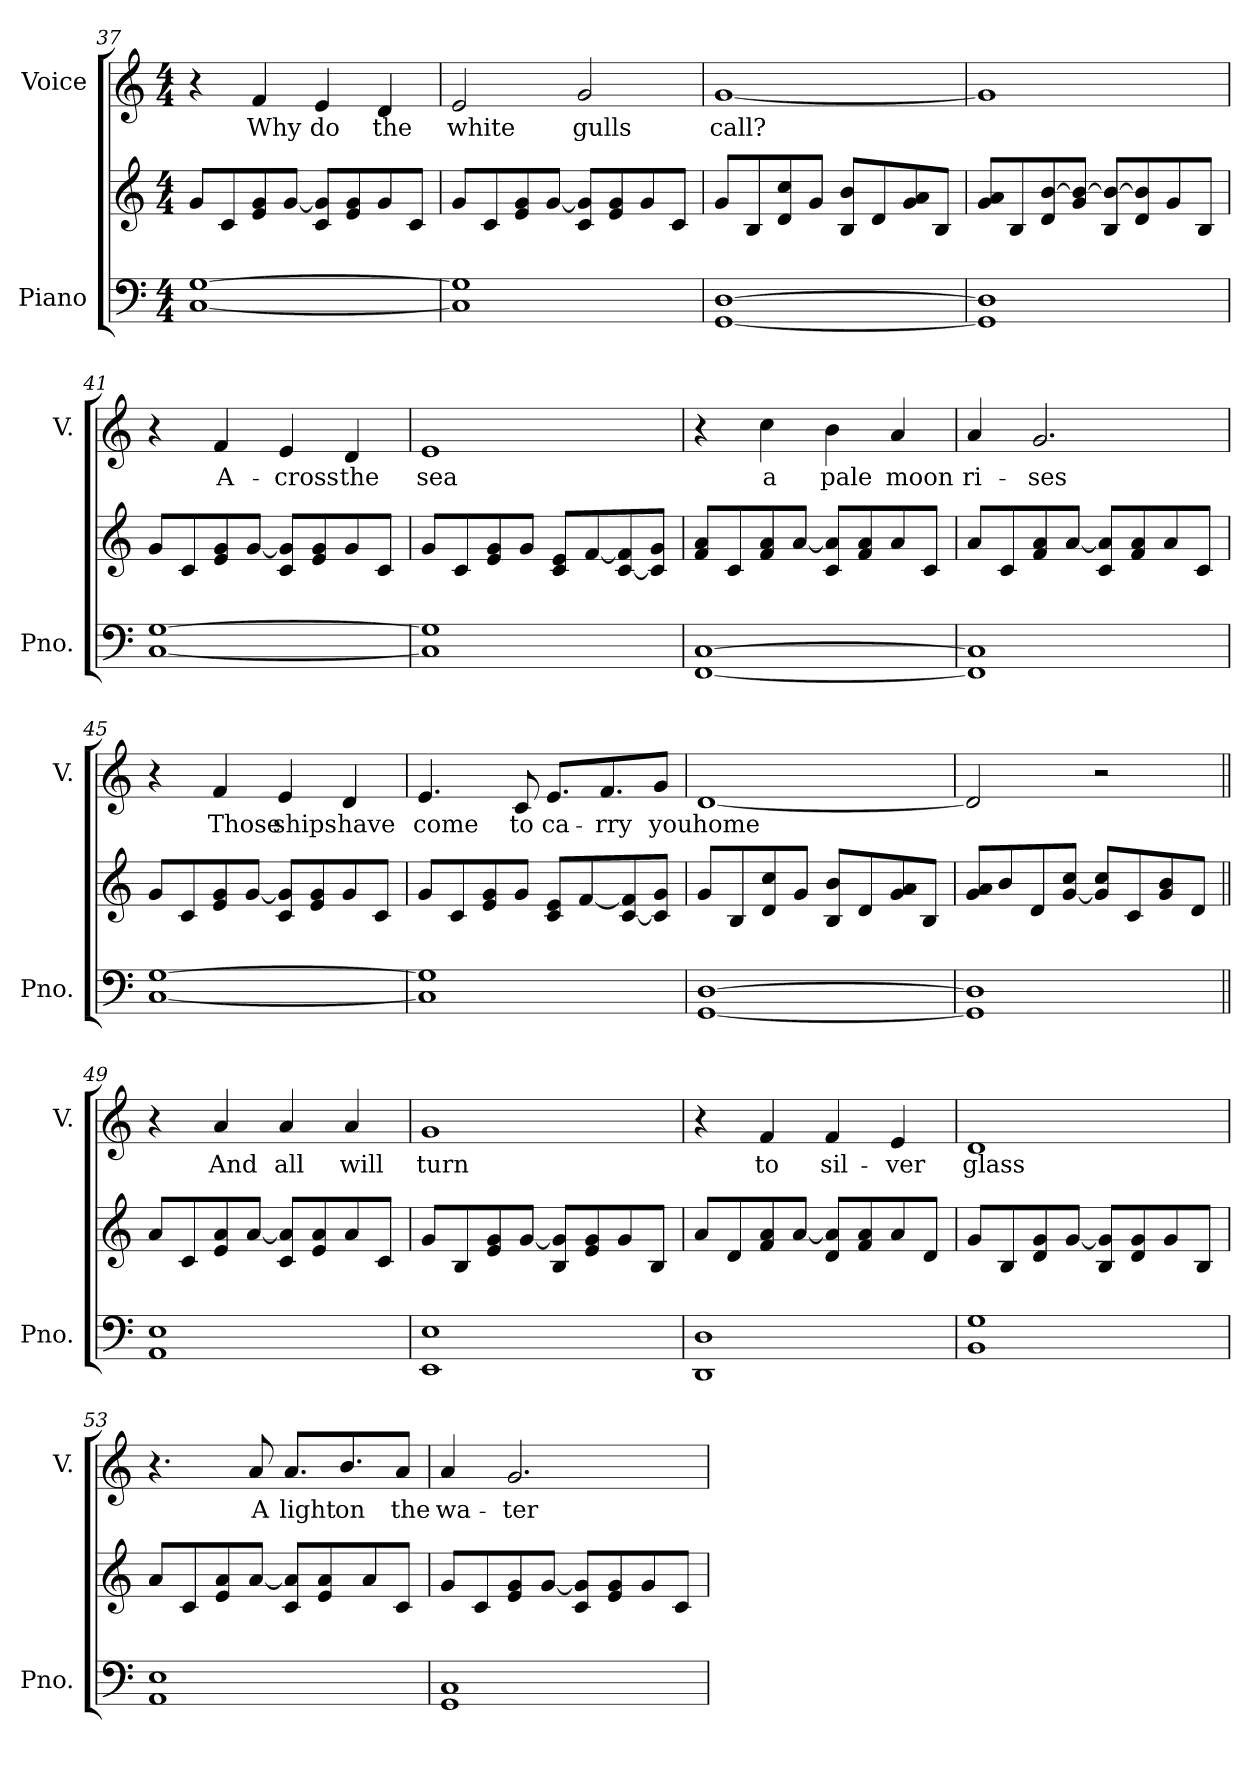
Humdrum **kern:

**kern	**kern	**kern	**text
*part2	*part2	*part1	*part1
*staff3	*staff2	*staff1	*staff1
*I"Piano	*	*I"Voice	*
*I'Pno.	*	*I'V.	*
*clefF4	*clefG2	*clefG2	*
*k[]	*k[]	*k[]	*
*M4/4	*M4/4	*M4/4	*
=37	=37	=37	=37
[1C [1G	8g/L	4r	.
.	8c/	.	.
!	!	!	!LO:LY:b
.	8e/ 8g/	4f/	Why
.	[8g/J	.	.
!	!	!	!LO:LY:b
.	8c/ 8g/]L	4e/	do
.	8e/ 8g/	.	.
!	!	!	!LO:LY:b
.	8g/	4d/	the
.	8c/J	.	.
=38	=38	=38	=38
!	!	!	!LO:LY:b
1C] 1G]	8g/L	2e/	white
.	8c/	.	.
.	8e/ 8g/	.	.
.	[8g/J	.	.
!	!	!	!LO:LY:b
.	8c/ 8g/]L	2g/	gulls
.	8e/ 8g/	.	.
.	8g/	.	.
.	8c/J	.	.
=39	=39	=39	=39
!	!	!	!LO:LY:b
[1GG [1D	8g/L	[1g	call?
.	8B/	.	.
.	8d/ 8cc/	.	.
.	8g/J	.	.
.	8B/ 8b/L	.	.
.	8d/	.	.
.	8g/ 8a/	.	.
.	8B/J	.	.
!!LO:LB:g=z
=40	=40	=40	=40
1GG] 1D]	8g/ 8a/L	1g]	.
.	8B/	.	.
.	8d/ [8b/	.	.
.	8g/ 8b/_J	.	.
.	8B/ 8b/_L	.	.
.	8d/ 8b/]	.	.
.	8g/	.	.
.	8B/J	.	.
=41	=41	=41	=41
[1C [1G	8g/L	4r	.
.	8c/	.	.
!	!	!	!LO:LY:b
.	8e/ 8g/	4f/	A-
.	[8g/J	.	.
!	!	!	!LO:LY:b
.	8c/ 8g/]L	4e/	-cross
.	8e/ 8g/	.	.
!	!	!	!LO:LY:b
.	8g/	4d/	the
.	8c/J	.	.
=42	=42	=42	=42
!	!	!	!LO:LY:b
1C] 1G]	8g/L	1e	sea
.	8c/	.	.
.	8e/ 8g/	.	.
.	8g/J	.	.
.	8c/ 8e/L	.	.
.	[8f/	.	.
.	[8c/ 8f/]	.	.
.	8c/] 8g/J	.	.
=43	=43	=43	=43
[1FF [1C	8f/ 8a/L	4r	.
.	8c/	.	.
!	!	!	!LO:LY:b
.	8f/ 8a/	4cc\	a
.	[8a/J	.	.
!	!	!	!LO:LY:b
.	8c/ 8a/]L	4b\	pale
.	8f/ 8a/	.	.
!	!	!	!LO:LY:b
.	8a/	4a/	moon
.	8c/J	.	.
=44	=44	=44	=44
!	!	!	!LO:LY:b
1FF] 1C]	8a/L	4a/	ri-
.	8c/	.	.
!	!	!	!LO:LY:b
.	8f/ 8a/	2.g/	-ses
.	[8a/J	.	.
.	8c/ 8a/]L	.	.
.	8f/ 8a/	.	.
.	8a/	.	.
.	8c/J	.	.
=45	=45	=45	=45
[1C [1G	8g/L	4r	.
.	8c/	.	.
!	!	!	!LO:LY:b
.	8e/ 8g/	4f/	Those
.	[8g/J	.	.
!	!	!	!LO:LY:b
.	8c/ 8g/]L	4e/	ships
.	8e/ 8g/	.	.
!	!	!	!LO:LY:b
.	8g/	4d/	have
.	8c/J	.	.
!!LO:PB:g=z
=46	=46	=46	=46
!	!	!	!LO:LY:b
1C] 1G]	8g/L	4.e/	come
.	8c/	.	.
.	8e/ 8g/	.	.
!	!	!	!LO:LY:b
.	8g/J	8c/	to
!	!	!	!LO:LY:b
.	8c/ 8e/L	8.e/L	ca-
.	[8f/	.	.
!	!	!	!LO:LY:b
.	.	8.f/	-rry
.	[8c/ 8f/]	.	.
!	!	!	!LO:LY:b
.	8c/] 8g/J	8g/J	you
=47	=47	=47	=47
!	!	!	!LO:LY:b
[1GG [1D	8g/L	[1d	home
.	8B/	.	.
.	8d/ 8cc/	.	.
.	8g/J	.	.
.	8B/ 8b/L	.	.
.	8d/	.	.
.	8g/ 8a/	.	.
.	8B/J	.	.
=48	=48	=48	=48
1GG] 1D]	8g/ 8a/L	2d/]	.
.	8b/	.	.
.	8d/	.	.
.	[8g/ 8cc/J	.	.
.	8g/] 8cc/L	2r	.
.	8c/	.	.
.	8g/ 8b/	.	.
.	8d/J	.	.
=49||	=49||	=49||	=49||
1AA 1E	8a/L	4r	.
.	8c/	.	.
!	!	!	!LO:LY:b
.	8e/ 8a/	4a/	And
.	[8a/J	.	.
!	!	!	!LO:LY:b
.	8c/ 8a/]L	4a/	all
.	8e/ 8a/	.	.
!	!	!	!LO:LY:b
.	8a/	4a/	will
.	8c/J	.	.
=50	=50	=50	=50
!	!	!	!LO:LY:b
1EE 1E	8g/L	1g	turn
.	8B/	.	.
.	8e/ 8g/	.	.
.	[8g/J	.	.
.	8B/ 8g/]L	.	.
.	8e/ 8g/	.	.
.	8g/	.	.
.	8B/J	.	.
!!LO:LB:g=z
=51	=51	=51	=51
1DD 1D	8a/L	4r	.
.	8d/	.	.
!	!	!	!LO:LY:b
.	8f/ 8a/	4f/	to
.	[8a/J	.	.
!	!	!	!LO:LY:b
.	8d/ 8a/]L	4f/	sil-
.	8f/ 8a/	.	.
!	!	!	!LO:LY:b
.	8a/	4e/	-ver
.	8d/J	.	.
=52	=52	=52	=52
!	!	!	!LO:LY:b
1BB 1G	8g/L	1d	glass
.	8B/	.	.
.	8d/ 8g/	.	.
.	[8g/J	.	.
.	8B/ 8g/]L	.	.
.	8d/ 8g/	.	.
.	8g/	.	.
.	8B/J	.	.
=53	=53	=53	=53
1AA 1E	8a/L	4.r	.
.	8c/	.	.
.	8e/ 8a/	.	.
!	!	!	!LO:LY:b
.	[8a/J	8a/	A
!	!	!	!LO:LY:b
.	8c/ 8a/]L	8.a/L	light
.	8e/ 8a/	.	.
!	!	!	!LO:LY:b
.	.	8.b/	on
.	8a/	.	.
!	!	!	!LO:LY:b
.	8c/J	8a/J	the
=54	=54	=54	=54
!	!	!	!LO:LY:b
1GG 1C	8g/L	4a/	wa-
.	8c/	.	.
!	!	!	!LO:LY:b
.	8e/ 8g/	2.g/	-ter
.	[8g/J	.	.
.	8c/ 8g/]L	.	.
.	8e/ 8g/	.	.
.	8g/	.	.
.	8c/J	.	.
=	=	=	=
*-	*-	*-	*-
